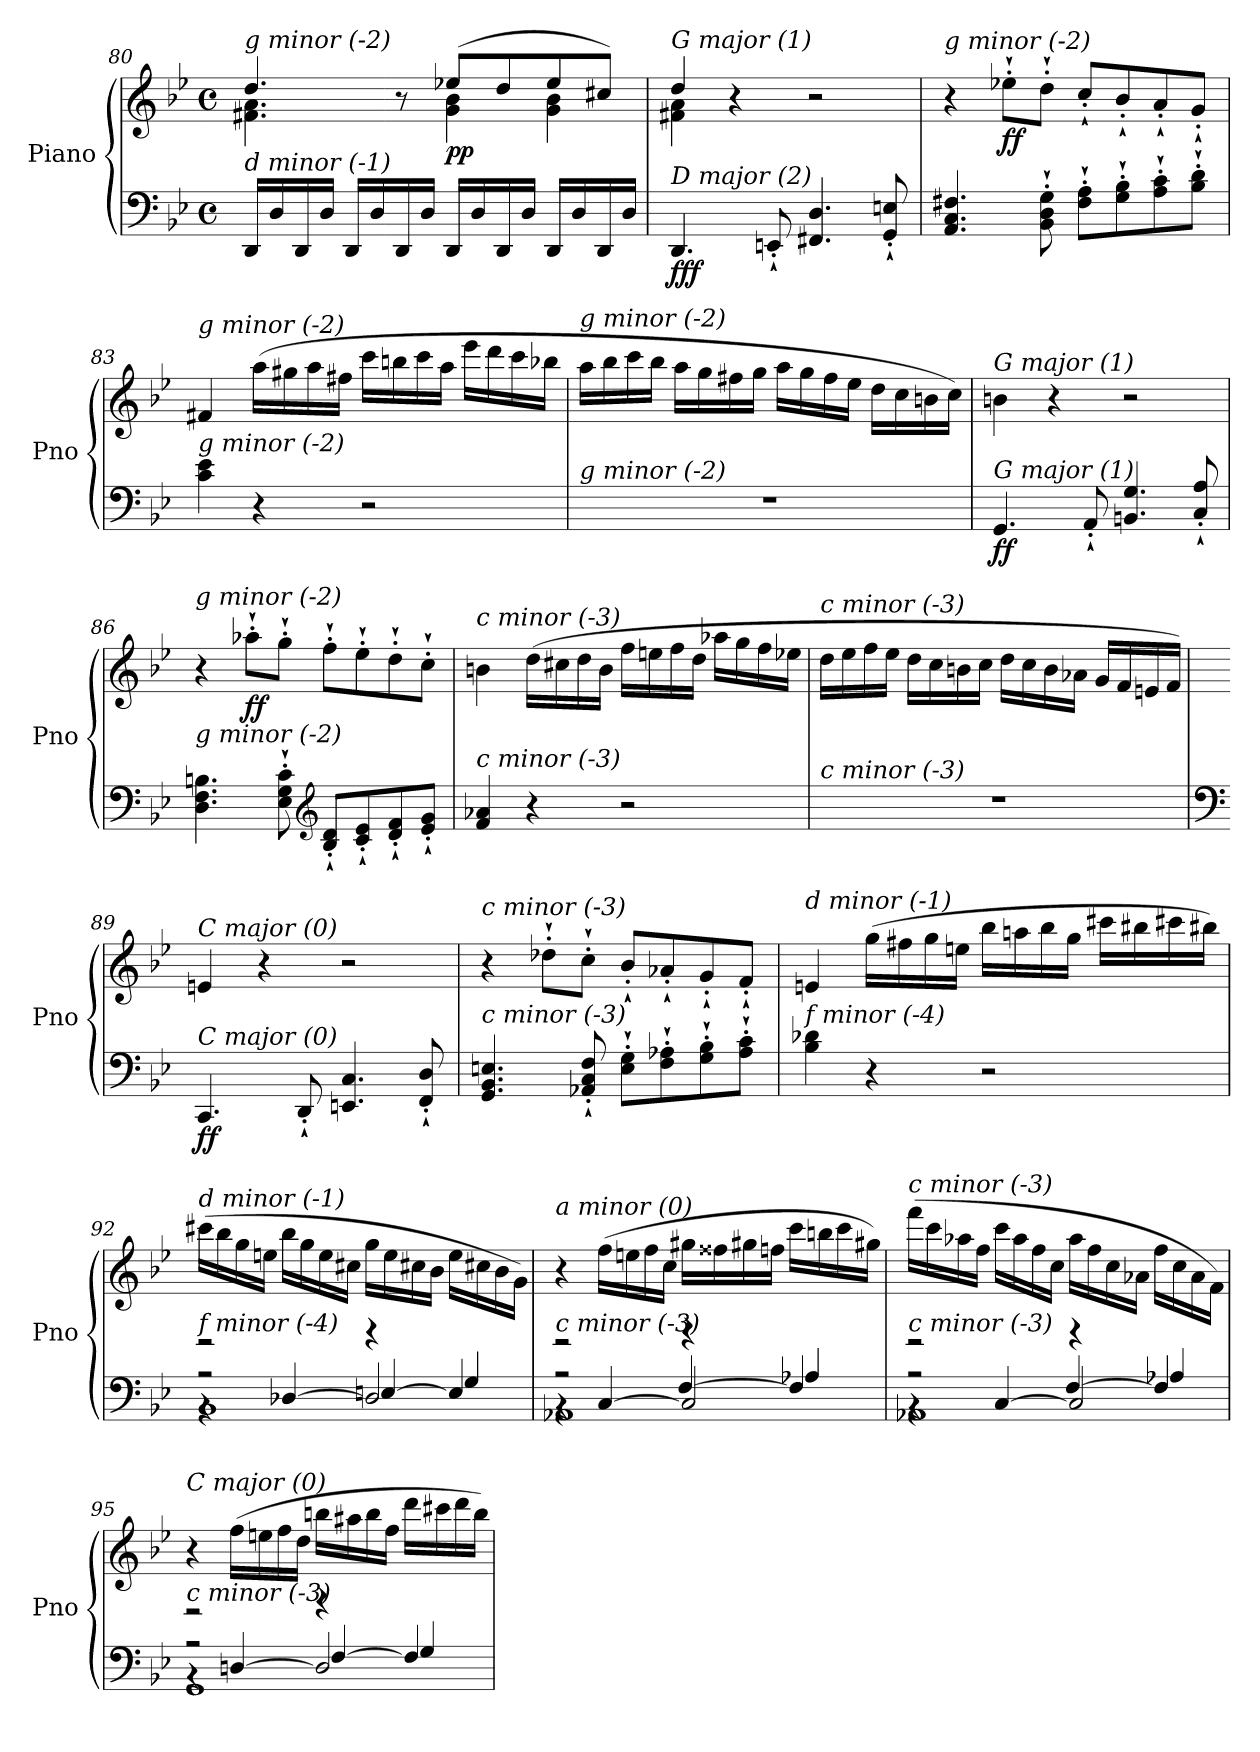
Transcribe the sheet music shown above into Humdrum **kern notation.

**kern	**kern	**dynam
*part1	*part1	*part1
*staff2	*staff1	*staff1/2
*I"Piano	*	*
*I'Pno	*	*
!!LO:LB:g=z
*clefF4	*clefG2	*
*k[b-e-]	*k[b-e-]	*
*M4/4	*M4/4	*
*met(c)	*met(c)	*
=80	=80	=80
*^	*^	*
!	!	!LO:TX:i:t=g minor (-2)	!	!
!LO:TX:i:t=d minor (-1)	!	!	!	!
4.ryy	16DD/LL	4.dd/	4.f#X\ 4.a\	.
.	16D/	.	.	.
.	16DD/	.	.	.
.	16D/JJ	.	.	.
.	16DD/LL	.	.	.
.	16D/	.	.	.
8ryy	16DD/	8r	8ryy	.
.	16D/JJ	.	.	.
!	!	!	!	!LO:DY:b
2ryy	16DD/LL	(>8ee-X/L	4g\ 4b-\	pp
.	16D/	.	.	.
.	16DD/	8dd/	.	.
.	16D/JJ	.	.	.
.	16DD/LL	8ee-/	4g\ 4b-\	.
.	16D/	.	.	.
.	16DD/	8cc#X/J)	.	.
.	16D/JJ	.	.	.
=81	=81	=81	=81	=81
!	!	!LO:TX:i:t=G major (1)	!	!
!LO:TX:i:t=D major (2)	!	!	!	!
!	!	!	!	!LO:DY:b=2
!	!	!	!	!LO:DY:n=1:b
4ryy	4.DD/	4dd/	4f#X\ 4a\	ff f
2.ryy	.	4r	2.ryy	.
.	8EEn'`/	.	.	.
.	4.FF#X/ 4.D/	2r	.	.
.	8GG/'` 8En/'`	.	.	.
*	*	*v	*v	*
=82	=82	=82	=82
!	!	!LO:TX:i:t=g minor (-2)	!
!LO:TX:i:t=d minor (-1)	!	!	!
*v	*v	*	*
4.AA/ 4.C/ 4.F#X/	4r	.
!	!	!LO:DY:b
.	8ee-X'`\L	ff
8BB-\'` 8D\'` 8G\'`	8dd'`\J	.
8F#\'` 8A\'`L	8cc'`/L	.
8G\'` 8B-\'`	8b-'`/	.
8A\'` 8c\'`	8a'`/	.
8B-\'` 8d\'`J	8g'`/J	.
!!LO:LB:g=z
=83	=83	=83
!	!LO:TX:i:t=g minor (-2)	!
!LO:TX:i:t=g minor (-2)	!	!
4c\ 4e-\	4f#X/	.
4r	(>16aa\LL	.
.	16gg#Xi\	.
.	16aa\	.
.	16ff#X\JJ	.
2r	16ccc\LL	.
.	16bbn\	.
.	16ccc\	.
.	16aa\JJ	.
.	16eee-\LL	.
.	16ddd\	.
.	16ccc\	.
.	16bb-X\JJ	.
!!LO:LB:g=z
=84	=84	=84
!	!LO:TX:i:t=g minor (-2)	!
!LO:TX:i:t=g minor (-2)	!	!
1r	16aa\LL	.
.	16bb-\	.
.	16ccc\	.
.	16bb-\JJ	.
.	16aa\LL	.
.	16gg\	.
.	16ff#X\	.
.	16gg\JJ	.
.	16aa\LL	.
.	16gg\	.
.	16ff#\	.
.	16ee-\JJ	.
.	16dd\LL	.
.	16cc\	.
.	16bn\	.
.	16cc\JJ)	.
=85	=85	=85
!	!LO:TX:i:t=G major (1)	!
!LO:TX:i:t=G major (1)	!	!
!	!	!LO:DY:b=2
4.GG/	4bn\	ff
.	4r	.
8AA'`/	.	.
4.BBn/ 4.G/	2r	.
8C/'` 8A/'`	.	.
=86	=86	=86
!	!LO:TX:i:t=g minor (-2)	!
!LO:TX:i:t=g minor (-2)	!	!
4.D\ 4.F\ 4.Bn\	4r	.
!	!	!LO:DY:b
.	8aa-X'`\L	ff
8E-\'` 8G\'` 8c\'`	8gg'`\J	.
*clefG2	*	*
8B/'` 8d/'`L	8ff'`\L	.
8c/'` 8e-/'`	8ee-'`\	.
8d/'` 8f/'`	8dd'`\	.
8e-/'` 8g/'`J	8cc'`\J	.
!!LO:PB:g=z
=87	=87	=87
!	!LO:TX:i:t=c minor (-3)	!
!LO:TX:i:t=c minor (-3)	!	!
4f/ 4a-X/	4bn\	.
4r	(>16dd\LL	.
.	16cc#Xi\	.
.	16dd\	.
.	16b\JJ	.
2r	16ff\LL	.
.	16een\	.
.	16ff\	.
.	16dd\JJ	.
.	16aa-X\LL	.
.	16gg\	.
.	16ff\	.
.	16ee-X\JJ	.
!!LO:PB:g=z
=88	=88	=88
!	!LO:TX:i:t=c minor (-3)	!
!LO:TX:i:t=c minor (-3)	!	!
1r	16dd\LL	.
.	16ee-\	.
.	16ff\	.
.	16ee-\JJ	.
.	16dd\LL	.
.	16cc\	.
.	16bn\	.
.	16cc\JJ	.
.	16dd\LL	.
.	16cc\	.
.	16b\	.
.	16a-X\JJ	.
.	16g/LL	.
.	16f/	.
.	16en/	.
.	16f/JJ)	.
=89	=89	=89
*clefF4	*	*
!	!LO:TX:i:t=C major (0)	!
!LO:TX:i:t=C major (0)	!	!
!	!	!LO:DY:b=2
4.CC/	4en/	ff
.	4r	.
8DD'`/	.	.
4.EEn/ 4.C/	2r	.
8FF/'` 8D/'`	.	.
=90	=90	=90
!	!LO:TX:i:t=c minor (-3)	!
!LO:TX:i:t=c minor (-3)	!	!
4.GG/ 4.BB-/ 4.En/	4r	.
.	8dd-X'`\L	.
8AA-X/'` 8C/'` 8F/'`	8cc'`\J	.
8E\'` 8G\'`L	8b-'`/L	.
8F\'` 8A-X\'`	8a-X'`/	.
8G\'` 8B-\'`	8g'`/	.
8A-\'` 8c\'`J	8f'`/J	.
!!LO:LB:g=z
=91	=91	=91
!	!LO:TX:i:t=d minor (-1)	!
!LO:TX:i:t=f minor (-4)	!	!
4B-\ 4d-X\	4en/	.
4r	(>16gg\LL	.
.	16ff#X\	.
.	16gg\	.
.	16een\JJ	.
2r	16bb-\LL	.
.	16aan\	.
.	16bb-\	.
.	16gg\JJ	.
.	16ccc#Xj\LL	.
.	16bb#XZ\	.
.	16ccc#Xj\	.
.	16bb#XZ\JJ)	.
!!LO:LB:g=z
=92	=92	=92
*^	*	*
*	*^	*	*
*	*	*^	*	*
!	!	!	!	!LO:TX:i:t=d minor (-1)	!
!LO:TX:i:t=f minor (-4)	!	!	!	!	!
4rBB	1BB-	2rA	2rg	(>16ccc#Xj\LL	.
.	.	.	.	16bb-\	.
.	.	.	.	16gg\	.
.	.	.	.	16een\JJ	.
[4D-X/	.	.	.	16bb-\LL	.
.	.	.	.	16gg\	.
.	.	.	.	16ee\	.
.	.	.	.	16cc#Xj\JJ	.
2D-/]	.	[4En/	4rb	16gg\LL	.
.	.	.	.	16ee\	.
.	.	.	.	16cc#Xj\	.
.	.	.	.	16b-\JJ	.
.	.	4E/]	4G/	16ee\LL	.
.	.	.	.	16cc#Xj\	.
.	.	.	.	16b-\	.
.	.	.	.	16g\JJ)	.
=93	=93	=93	=93	=93	=93
!	!	!	!	!LO:TX:i:t=a minor (0)	!
!LO:TX:i:t=c minor (-3)	!	!	!	!	!
4rBB	1AA-X	2rA	2rg	4r	.
[4C/	.	.	.	(>16ff\LL	.
.	.	.	.	16een\	.
.	.	.	.	16ff\	.
.	.	.	.	16cc\JJ	.
2C/]	.	[4F/	4rb	16gg#Xj\LL	.
.	.	.	.	16ff##XZ\	.
.	.	.	.	16gg#Xj\	.
.	.	.	.	16ff\JJ	.
.	.	4F/]	4A-X/	16ccc\LL	.
.	.	.	.	16bbn\	.
.	.	.	.	16ccc\	.
.	.	.	.	16gg#Xj\JJ)	.
!!LO:LB:g=z
=94	=94	=94	=94	=94	=94
!	!	!	!	!LO:TX:i:t=c minor (-3)	!
!LO:TX:i:t=c minor (-3)	!	!	!	!	!
4rBB	1AA-X	2rA	2rg	(>16fff\LL	.
.	.	.	.	16ccc\	.
.	.	.	.	16aa-X\	.
.	.	.	.	16ff\JJ	.
[4C/	.	.	.	16ccc\LL	.
.	.	.	.	16aa-\	.
.	.	.	.	16ff\	.
.	.	.	.	16cc\JJ	.
2C/]	.	[4F/	4rb	16aa-\LL	.
.	.	.	.	16ff\	.
.	.	.	.	16cc\	.
.	.	.	.	16a-X\JJ	.
.	.	4F/]	4A-X/	16ff\LL	.
.	.	.	.	16cc\	.
.	.	.	.	16a-\	.
.	.	.	.	16f\JJ)	.
!!LO:LB:g=z
=95	=95	=95	=95	=95	=95
!	!	!	!	!LO:TX:i:t=C major (0)	!
!LO:TX:i:t=c minor (-3)	!	!	!	!	!
4rBB	1GG	2rA	2rg	4r	.
[4Dn/	.	.	.	(>16ff\LL	.
.	.	.	.	16een\	.
.	.	.	.	16ff\	.
.	.	.	.	16dd\JJ	.
2Dn/]	.	[4F/	4rb	16bbn\LL	.
.	.	.	.	16aa#Xi\	.
.	.	.	.	16bb\	.
.	.	.	.	16ff\JJ	.
.	.	4F/]	4G/	16ddd\LL	.
.	.	.	.	16ccc#Xi\	.
.	.	.	.	16ddd\	.
.	.	.	.	16bb\JJ)	.
*v	*v	*v	*v	*	*
=	=	=
*-	*-	*-
